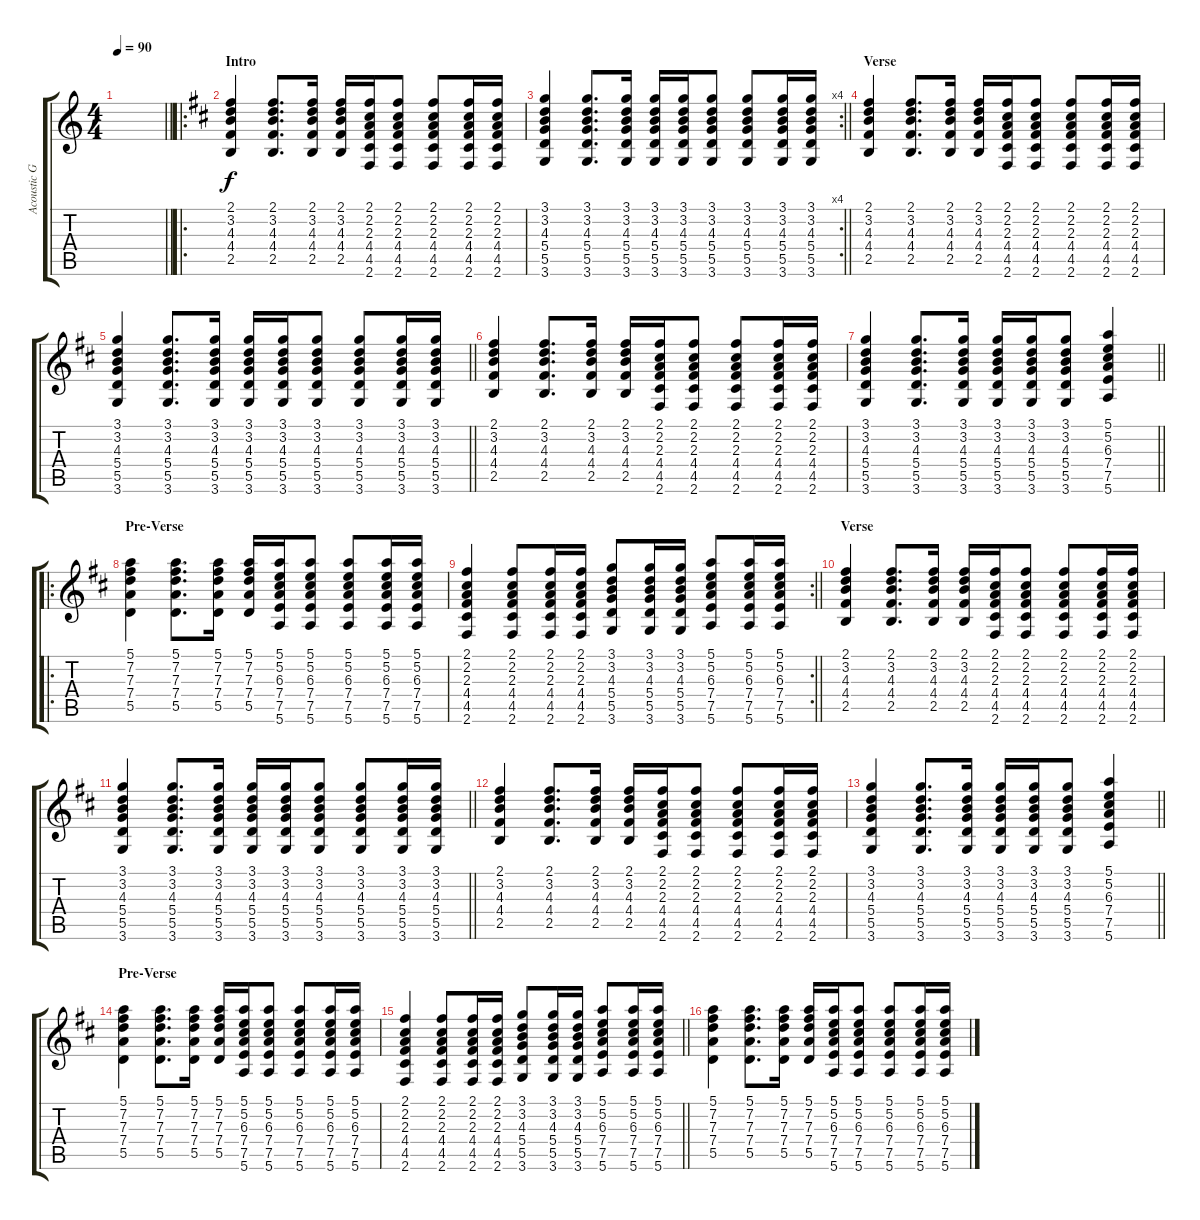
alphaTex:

\track ("Acoustic Guitar(John Frusciante)" "Acoustic G") {mute instrument acousticguitarnylon}
\staff {score tabs}
\tuning (E4 B3 G3 D3 A2 E2) {hide}
\ts (4 4)
\tempo 90
\clef g2
\barLineRight lightlight
\ks c
|
\ro
\section ("" "Intro")
\ks d
(2.1 3.2 4.3 4.4 2.5).4 (2.1 3.2 4.3 4.4 2.5).8{d} (2.1 3.2 4.3 4.4 2.5).16 (2.1 3.2 4.3 4.4 2.5).16 (2.1 2.2 2.3 4.4 4.5 2.6).16 (2.1 2.2 2.3 4.4 4.5 2.6).8 (2.1 2.2 2.3 4.4 4.5 2.6).8 (2.1 2.2 2.3 4.4 4.5 2.6).16 (2.1 2.2 2.3 4.4 4.5 2.6).16 |
\rc 4
\barLineRight lightlight
(3.1 3.2 4.3 5.4 5.5 3.6).4 (3.1 3.2 4.3 5.4 5.5 3.6).8{d} (3.1 3.2 4.3 5.4 5.5 3.6).16 (3.1 3.2 4.3 5.4 5.5 3.6).16 (3.1 3.2 4.3 5.4 5.5 3.6).16 (3.1 3.2 4.3 5.4 5.5 3.6).8 (3.1 3.2 4.3 5.4 5.5 3.6).8 (3.1 3.2 4.3 5.4 5.5 3.6).16 (3.1 3.2 4.3 5.4 5.5 3.6).16 |
\section ("" "Verse")
(2.1 3.2 4.3 4.4 2.5).4 (2.1 3.2 4.3 4.4 2.5).8{d} (2.1 3.2 4.3 4.4 2.5).16 (2.1 3.2 4.3 4.4 2.5).16 (2.1 2.2 2.3 4.4 4.5 2.6).16 (2.1 2.2 2.3 4.4 4.5 2.6).8 (2.1 2.2 2.3 4.4 4.5 2.6).8 (2.1 2.2 2.3 4.4 4.5 2.6).16 (2.1 2.2 2.3 4.4 4.5 2.6).16 |
\barLineRight lightlight
(3.1 3.2 4.3 5.4 5.5 3.6).4 (3.1 3.2 4.3 5.4 5.5 3.6).8{d} (3.1 3.2 4.3 5.4 5.5 3.6).16 (3.1 3.2 4.3 5.4 5.5 3.6).16 (3.1 3.2 4.3 5.4 5.5 3.6).16 (3.1 3.2 4.3 5.4 5.5 3.6).8 (3.1 3.2 4.3 5.4 5.5 3.6).8 (3.1 3.2 4.3 5.4 5.5 3.6).16 (3.1 3.2 4.3 5.4 5.5 3.6).16 |
(2.1 3.2 4.3 4.4 2.5).4 (2.1 3.2 4.3 4.4 2.5).8{d} (2.1 3.2 4.3 4.4 2.5).16 (2.1 3.2 4.3 4.4 2.5).16 (2.1 2.2 2.3 4.4 4.5 2.6).16 (2.1 2.2 2.3 4.4 4.5 2.6).8 (2.1 2.2 2.3 4.4 4.5 2.6).8 (2.1 2.2 2.3 4.4 4.5 2.6).16 (2.1 2.2 2.3 4.4 4.5 2.6).16 |
\barLineRight lightlight
(3.1 3.2 4.3 5.4 5.5 3.6).4 (3.1 3.2 4.3 5.4 5.5 3.6).8{d} (3.1 3.2 4.3 5.4 5.5 3.6).16 (3.1 3.2 4.3 5.4 5.5 3.6).16 (3.1 3.2 4.3 5.4 5.5 3.6).16 (3.1 3.2 4.3 5.4 5.5 3.6).8 (5.1 5.2 6.3 7.4 7.5 5.6).4 |
\ro
\section ("" "Pre-Verse")
(5.1 7.2 7.3 7.4 5.5).4 (5.1 7.2 7.3 7.4 5.5).8{d} (5.1 7.2 7.3 7.4 5.5).16 (5.1 7.2 7.3 7.4 5.5).16 (5.1 5.2 6.3 7.4 7.5 5.6).16 (5.1 5.2 6.3 7.4 7.5 5.6).8 (5.1 5.2 6.3 7.4 7.5 5.6).8 (5.1 5.2 6.3 7.4 7.5 5.6).16 (5.1 5.2 6.3 7.4 7.5 5.6).16 |
\rc 2
\barLineRight lightlight
(2.1 2.2 2.3 4.4 4.5 2.6).4 (2.1 2.2 2.3 4.4 4.5 2.6).8 (2.1 2.2 2.3 4.4 4.5 2.6).16 (2.1 2.2 2.3 4.4 4.5 2.6).16 (3.1 3.2 4.3 5.4 5.5 3.6).8 (3.1 3.2 4.3 5.4 5.5 3.6).16 (3.1 3.2 4.3 5.4 5.5 3.6).16 (5.1 5.2 6.3 7.4 7.5 5.6).8 (5.1 5.2 6.3 7.4 7.5 5.6).16 (5.1 5.2 6.3 7.4 7.5 5.6).16 |
\section ("" "Verse")
(2.1 3.2 4.3 4.4 2.5).4 (2.1 3.2 4.3 4.4 2.5).8{d} (2.1 3.2 4.3 4.4 2.5).16 (2.1 3.2 4.3 4.4 2.5).16 (2.1 2.2 2.3 4.4 4.5 2.6).16 (2.1 2.2 2.3 4.4 4.5 2.6).8 (2.1 2.2 2.3 4.4 4.5 2.6).8 (2.1 2.2 2.3 4.4 4.5 2.6).16 (2.1 2.2 2.3 4.4 4.5 2.6).16 |
\barLineRight lightlight
(3.1 3.2 4.3 5.4 5.5 3.6).4 (3.1 3.2 4.3 5.4 5.5 3.6).8{d} (3.1 3.2 4.3 5.4 5.5 3.6).16 (3.1 3.2 4.3 5.4 5.5 3.6).16 (3.1 3.2 4.3 5.4 5.5 3.6).16 (3.1 3.2 4.3 5.4 5.5 3.6).8 (3.1 3.2 4.3 5.4 5.5 3.6).8 (3.1 3.2 4.3 5.4 5.5 3.6).16 (3.1 3.2 4.3 5.4 5.5 3.6).16 |
(2.1 3.2 4.3 4.4 2.5).4 (2.1 3.2 4.3 4.4 2.5).8{d} (2.1 3.2 4.3 4.4 2.5).16 (2.1 3.2 4.3 4.4 2.5).16 (2.1 2.2 2.3 4.4 4.5 2.6).16 (2.1 2.2 2.3 4.4 4.5 2.6).8 (2.1 2.2 2.3 4.4 4.5 2.6).8 (2.1 2.2 2.3 4.4 4.5 2.6).16 (2.1 2.2 2.3 4.4 4.5 2.6).16 |
\barLineRight lightlight
(3.1 3.2 4.3 5.4 5.5 3.6).4 (3.1 3.2 4.3 5.4 5.5 3.6).8{d} (3.1 3.2 4.3 5.4 5.5 3.6).16 (3.1 3.2 4.3 5.4 5.5 3.6).16 (3.1 3.2 4.3 5.4 5.5 3.6).16 (3.1 3.2 4.3 5.4 5.5 3.6).8 (5.1 5.2 6.3 7.4 7.5 5.6).4 |
\section ("" "Pre-Verse")
(5.1 7.2 7.3 7.4 5.5).4 (5.1 7.2 7.3 7.4 5.5).8{d} (5.1 7.2 7.3 7.4 5.5).16 (5.1 7.2 7.3 7.4 5.5).16 (5.1 5.2 6.3 7.4 7.5 5.6).16 (5.1 5.2 6.3 7.4 7.5 5.6).8 (5.1 5.2 6.3 7.4 7.5 5.6).8 (5.1 5.2 6.3 7.4 7.5 5.6).16 (5.1 5.2 6.3 7.4 7.5 5.6).16 |
\barLineRight lightlight
(2.1 2.2 2.3 4.4 4.5 2.6).4 (2.1 2.2 2.3 4.4 4.5 2.6).8 (2.1 2.2 2.3 4.4 4.5 2.6).16 (2.1 2.2 2.3 4.4 4.5 2.6).16 (3.1 3.2 4.3 5.4 5.5 3.6).8 (3.1 3.2 4.3 5.4 5.5 3.6).16 (3.1 3.2 4.3 5.4 5.5 3.6).16 (5.1 5.2 6.3 7.4 7.5 5.6).8 (5.1 5.2 6.3 7.4 7.5 5.6).16 (5.1 5.2 6.3 7.4 7.5 5.6).16 |
(5.1 7.2 7.3 7.4 5.5).4 (5.1 7.2 7.3 7.4 5.5).8{d} (5.1 7.2 7.3 7.4 5.5).16 (5.1 7.2 7.3 7.4 5.5).16 (5.1 5.2 6.3 7.4 7.5 5.6).16 (5.1 5.2 6.3 7.4 7.5 5.6).8 (5.1 5.2 6.3 7.4 7.5 5.6).8 (5.1 5.2 6.3 7.4 7.5 5.6).16 (5.1 5.2 6.3 7.4 7.5 5.6).16
